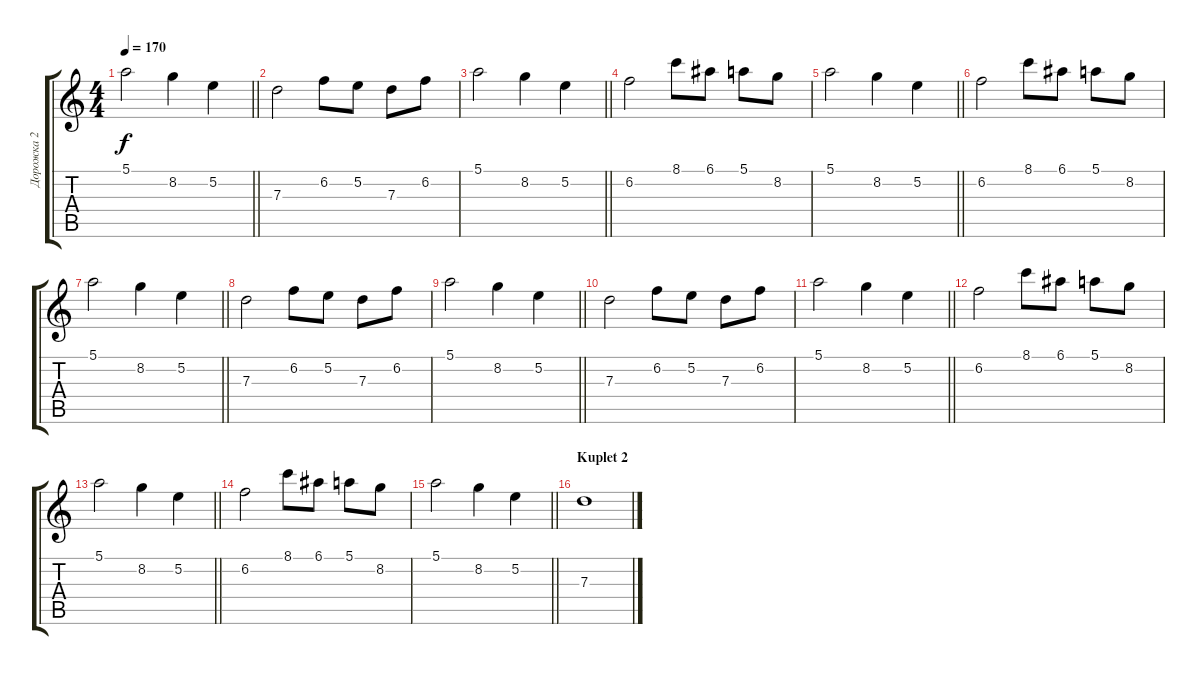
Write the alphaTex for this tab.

\track ("Дорожка 2" "Дорожка 2") {instrument acousticguitarsteel}
\staff {score tabs}
\tuning (E4 B3 G3 D3 A2 E2) {hide}
\ts (4 4)
\tempo 170
\clef g2
\barLineRight lightlight
\ks c
5.1.2{dy f} 8.2.4 5.2.4 |
7.3.2 6.2.8 5.2.8 7.3.8 6.2.8 |
\barLineRight lightlight
5.1.2 8.2.4 5.2.4 |
6.2.2 8.1.8 6.1.8 5.1.8 8.2.8 |
\barLineRight lightlight
5.1.2 8.2.4 5.2.4 |
6.2.2 8.1.8 6.1.8 5.1.8 8.2.8 |
\barLineRight lightlight
5.1.2 8.2.4 5.2.4 |
7.3.2 6.2.8 5.2.8 7.3.8 6.2.8 |
\barLineRight lightlight
5.1.2 8.2.4 5.2.4 |
7.3.2 6.2.8 5.2.8 7.3.8 6.2.8 |
\barLineRight lightlight
5.1.2 8.2.4 5.2.4 |
6.2.2 8.1.8 6.1.8 5.1.8 8.2.8 |
\barLineRight lightlight
5.1.2 8.2.4 5.2.4 |
6.2.2 8.1.8 6.1.8 5.1.8 8.2.8 |
\barLineRight lightlight
5.1.2 8.2.4 5.2.4 |
\section ("" "Kuplet 2")
7.3.1
